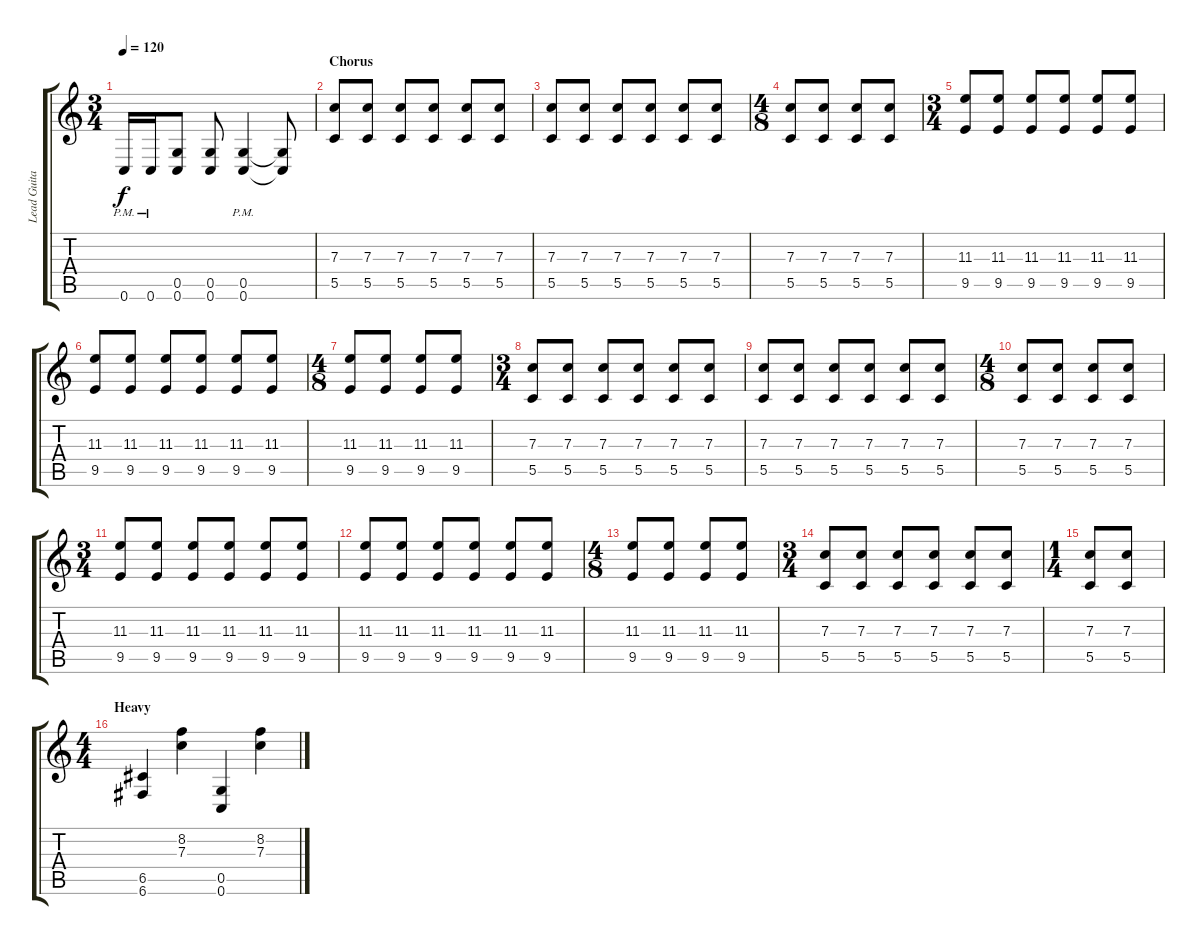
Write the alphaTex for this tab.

\track ("Lead Guitar" "Lead Guita") {instrument distortionguitar}
\staff {score tabs}
\tuning (D4 A3 F3 C3 G2 C2) {hide}
\ts (3 4)
\tempo 120
\clef g2
\ks c
0.6{pm}.16{dy f} 0.6{pm}.16 (0.5 0.6).8 (0.5 0.6).8 (0.5 0.6{pm}).4 (0.5{t} 0.6{t}).8 |
\section ("" "Chorus")
(7.3 5.5).8 (7.3 5.5).8 (7.3 5.5).8 (7.3 5.5).8 (7.3 5.5).8 (7.3 5.5).8 |
(7.3 5.5).8 (7.3 5.5).8 (7.3 5.5).8 (7.3 5.5).8 (7.3 5.5).8 (7.3 5.5).8 |
\ts (4 8)
(7.3 5.5).8 (7.3 5.5).8 (7.3 5.5).8 (7.3 5.5).8 |
\ts (3 4)
(11.3 9.5).8 (11.3 9.5).8 (11.3 9.5).8 (11.3 9.5).8 (11.3 9.5).8 (11.3 9.5).8 |
(11.3 9.5).8 (11.3 9.5).8 (11.3 9.5).8 (11.3 9.5).8 (11.3 9.5).8 (11.3 9.5).8 |
\ts (4 8)
(11.3 9.5).8 (11.3 9.5).8 (11.3 9.5).8 (11.3 9.5).8 |
\ts (3 4)
(7.3 5.5).8 (7.3 5.5).8 (7.3 5.5).8 (7.3 5.5).8 (7.3 5.5).8 (7.3 5.5).8 |
(7.3 5.5).8 (7.3 5.5).8 (7.3 5.5).8 (7.3 5.5).8 (7.3 5.5).8 (7.3 5.5).8 |
\ts (4 8)
(7.3 5.5).8 (7.3 5.5).8 (7.3 5.5).8 (7.3 5.5).8 |
\ts (3 4)
(11.3 9.5).8 (11.3 9.5).8 (11.3 9.5).8 (11.3 9.5).8 (11.3 9.5).8 (11.3 9.5).8 |
(11.3 9.5).8 (11.3 9.5).8 (11.3 9.5).8 (11.3 9.5).8 (11.3 9.5).8 (11.3 9.5).8 |
\ts (4 8)
(11.3 9.5).8 (11.3 9.5).8 (11.3 9.5).8 (11.3 9.5).8 |
\ts (3 4)
(7.3 5.5).8 (7.3 5.5).8 (7.3 5.5).8 (7.3 5.5).8 (7.3 5.5).8 (7.3 5.5).8 |
\ts (1 4)
(7.3 5.5).8 (7.3 5.5).8 |
\ts (4 4)
\section ("" "Heavy")
(6.5 6.6).4 (8.2 7.3).4 (0.5 0.6).4 (8.2 7.3).4
